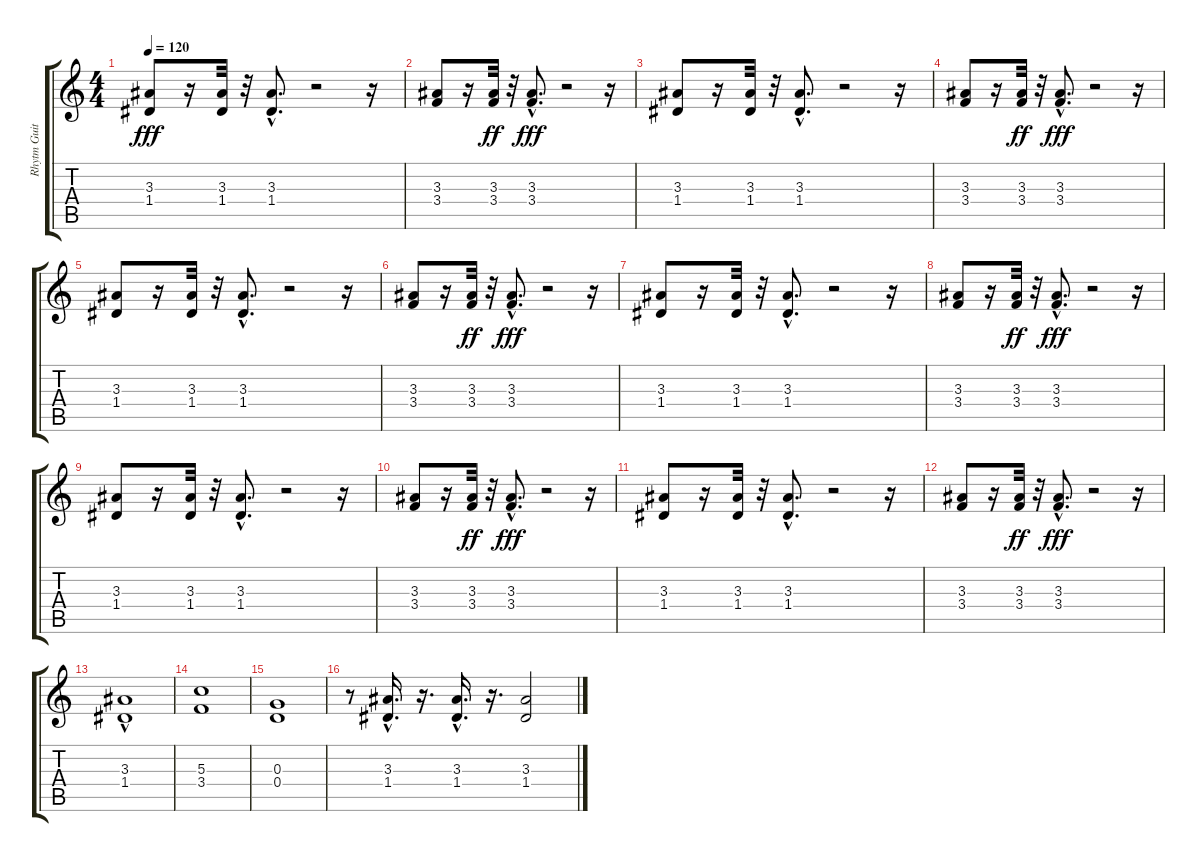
\track ("Rhytm Guitar" "Rhytm Guit") {instrument distortionguitar}
\staff {score tabs}
\tuning (E4 B3 G3 D3 A2 E2) {hide}
\ts (4 4)
\tempo 120
\clef g2
\ks c
(3.3 1.4).8{dy fff} r.16 (3.3 1.4).32 r.32 (3.3{hac} 1.4{hac}).8{d} r.2 r.16 |
(3.3 3.4).8 r.16 (3.3 3.4).32{dy ff} r.32 (3.3 3.4{hac}).8{d dy fff} r.2 r.16 |
(3.3 1.4).8 r.16 (3.3 1.4).32 r.32 (3.3{hac} 1.4{hac}).8{d} r.2 r.16 |
(3.3 3.4).8 r.16 (3.3 3.4).32{dy ff} r.32 (3.3 3.4{hac}).8{d dy fff} r.2 r.16 |
(3.3 1.4).8 r.16 (3.3 1.4).32 r.32 (3.3{hac} 1.4{hac}).8{d} r.2 r.16 |
(3.3 3.4).8 r.16 (3.3 3.4).32{dy ff} r.32 (3.3 3.4{hac}).8{d dy fff} r.2 r.16 |
(3.3 1.4).8 r.16 (3.3 1.4).32 r.32 (3.3{hac} 1.4{hac}).8{d} r.2 r.16 |
(3.3 3.4).8 r.16 (3.3 3.4).32{dy ff} r.32 (3.3 3.4{hac}).8{d dy fff} r.2 r.16 |
(3.3 1.4).8 r.16 (3.3 1.4).32 r.32 (3.3{hac} 1.4{hac}).8{d} r.2 r.16 |
(3.3 3.4).8 r.16 (3.3 3.4).32{dy ff} r.32 (3.3 3.4{hac}).8{d dy fff} r.2 r.16 |
(3.3 1.4).8 r.16 (3.3 1.4).32 r.32 (3.3{hac} 1.4{hac}).8{d} r.2 r.16 |
(3.3 3.4).8 r.16 (3.3 3.4).32{dy ff} r.32 (3.3 3.4{hac}).8{d dy fff} r.2 r.16 |
(3.3{hac} 1.4).1 |
(5.3 3.4).1 |
(0.3 0.4).1 |
r.8 (3.3{hac} 1.4{hac}).16{d} r.16{d} (3.3{hac} 1.4{hac}).16{d} r.16{d} (3.3 1.4).2
